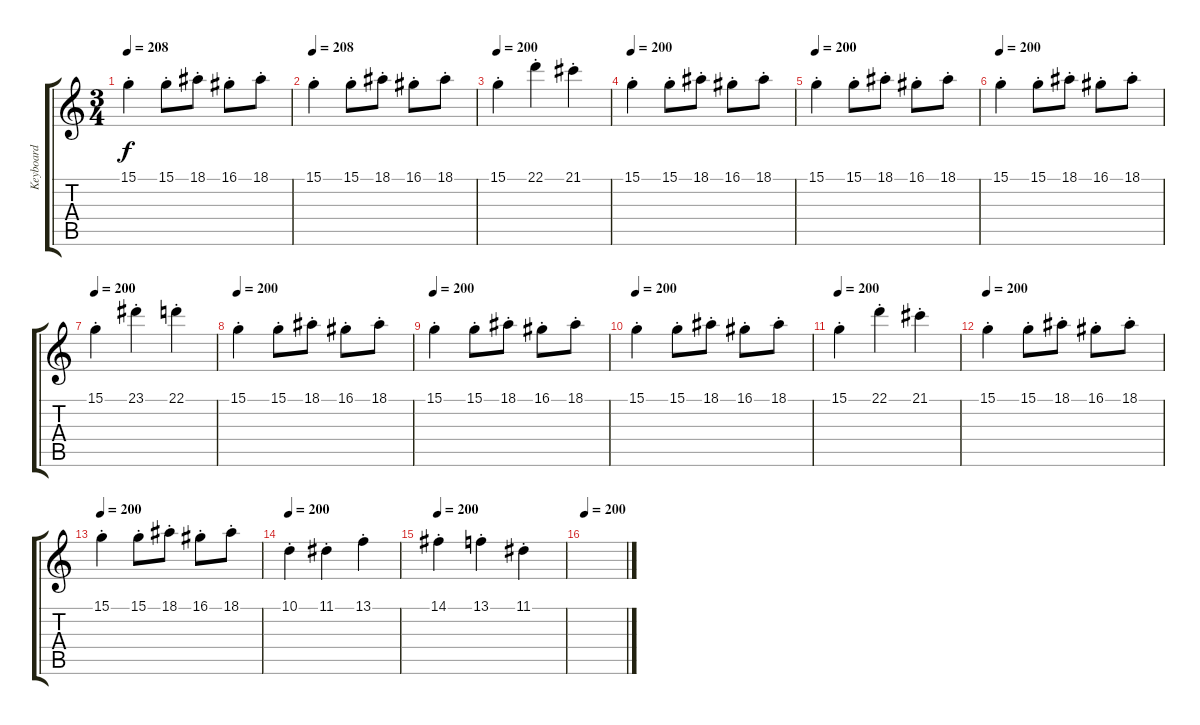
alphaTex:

\track ("Keyboard" "Keyboard") {instrument stringensemble1}
\staff {score tabs}
\tuning (E4 B3 G3 D3 A2 E2) {hide}
\ts (3 4)
\tempo 208
\clef g2
\ks c
15.1{st}.4{dy f} 15.1{st}.8 18.1{st}.8 16.1{st}.8 18.1{st}.8 |
\tempo 208
15.1{st}.4 15.1{st}.8 18.1{st}.8 16.1{st}.8 18.1{st}.8 |
\tempo 200
15.1{st}.4 22.1{st}.4 21.1{st}.4 |
\tempo 200
15.1{st}.4 15.1{st}.8 18.1{st}.8 16.1{st}.8 18.1{st}.8 |
\tempo 200
15.1{st}.4 15.1{st}.8 18.1{st}.8 16.1{st}.8 18.1{st}.8 |
\tempo 200
15.1{st}.4 15.1{st}.8 18.1{st}.8 16.1{st}.8 18.1{st}.8 |
\tempo 200
15.1{st}.4 23.1{st}.4 22.1{st}.4 |
\tempo 200
15.1{st}.4 15.1{st}.8 18.1{st}.8 16.1{st}.8 18.1{st}.8 |
\tempo 200
15.1{st}.4 15.1{st}.8 18.1{st}.8 16.1{st}.8 18.1{st}.8 |
\tempo 200
15.1{st}.4 15.1{st}.8 18.1{st}.8 16.1{st}.8 18.1{st}.8 |
\tempo 200
15.1{st}.4 22.1{st}.4 21.1{st}.4 |
\tempo 200
15.1{st}.4 15.1{st}.8 18.1{st}.8 16.1{st}.8 18.1{st}.8 |
\tempo 200
15.1{st}.4 15.1{st}.8 18.1{st}.8 16.1{st}.8 18.1{st}.8 |
\tempo 200
10.1{st}.4 11.1{st}.4 13.1{st}.4 |
\tempo 200
14.1{st}.4 13.1{st}.4 11.1{st}.4 |
\tempo 200
